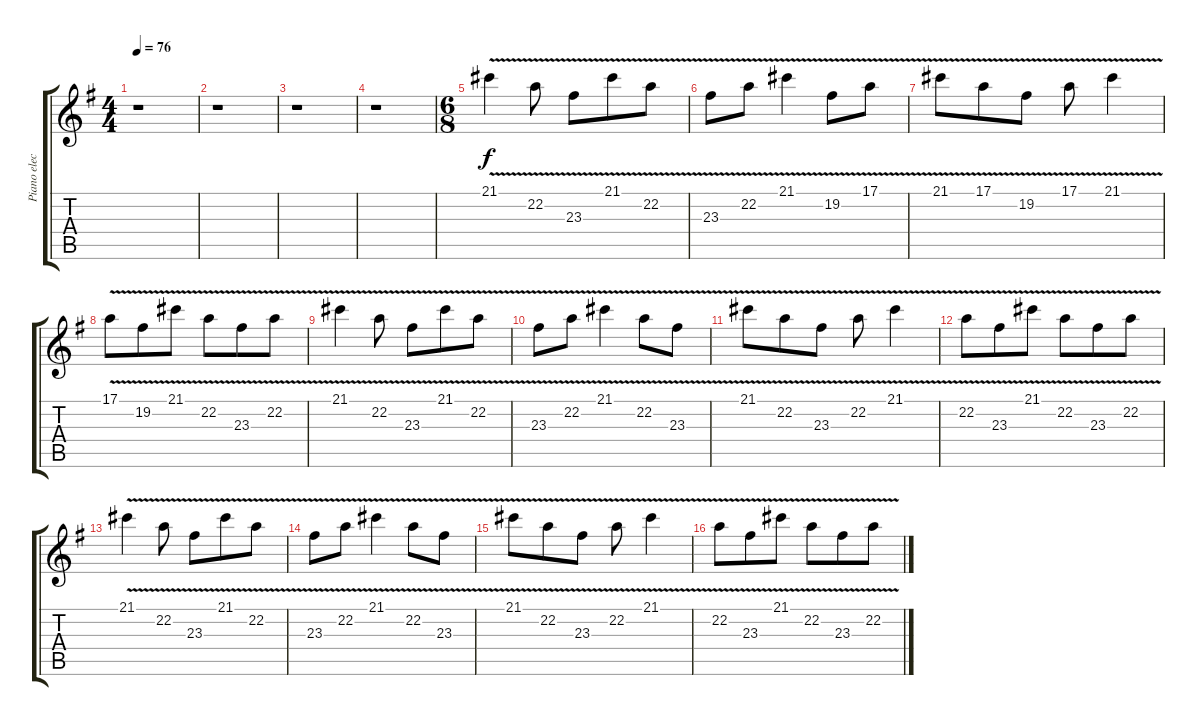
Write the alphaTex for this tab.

\track ("Piano electro" "Piano elec") {instrument stringensemble2}
\staff {score tabs}
\tuning (E4 B3 G3 D3 A2 E2) {hide}
\ts (4 4)
\tempo 76
\clef g2
\ks g
r.1{dy fff} |
r.1 |
r.1 |
r.1 |
\ts (6 8)
21.1{v}.4{dy f} 22.2{v}.8 23.3{v}.8 21.1{v}.8 22.2{v}.8 |
23.3{v}.8 22.2{v}.8 21.1{v}.4 19.2{v}.8 17.1{v}.8 |
21.1{v}.8 17.1{v}.8 19.2{v}.8 17.1{v}.8 21.1{v}.4 |
17.1{v}.8 19.2{v}.8 21.1{v}.8 22.2{v}.8 23.3{v}.8 22.2{v}.8 |
21.1{v}.4 22.2{v}.8 23.3{v}.8 21.1{v}.8 22.2{v}.8 |
23.3{v}.8 22.2{v}.8 21.1{v}.4 22.2{v}.8 23.3{v}.8 |
21.1{v}.8 22.2{v}.8 23.3{v}.8 22.2{v}.8 21.1{v}.4 |
22.2{v}.8 23.3{v}.8 21.1{v}.8 22.2{v}.8 23.3{v}.8 22.2{v}.8 |
21.1{v}.4 22.2{v}.8 23.3{v}.8 21.1{v}.8 22.2{v}.8 |
23.3{v}.8 22.2{v}.8 21.1{v}.4 22.2{v}.8 23.3{v}.8 |
21.1{v}.8 22.2{v}.8 23.3{v}.8 22.2{v}.8 21.1{v}.4 |
22.2{v}.8 23.3{v}.8 21.1{v}.8 22.2{v}.8 23.3{v}.8 22.2{v}.8
